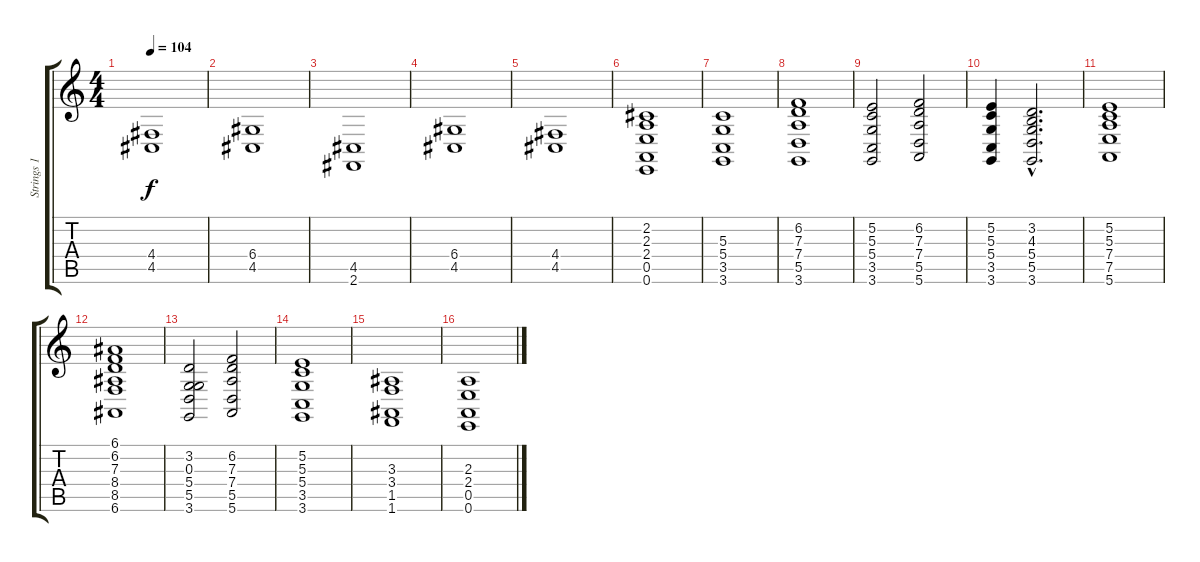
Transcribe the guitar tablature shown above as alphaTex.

\track ("Strings 1" "Strings 1") {instrument stringensemble1}
\staff {score tabs}
\tuning (E4 B3 G3 D3 A2 E2) {hide}
\ts (4 4)
\tempo 104
\clef g2
\ks c
(4.4 4.5).1{dy f} |
(6.4 4.5).1 |
(4.5 2.6).1 |
(6.4 4.5).1 |
(4.4 4.5).1 |
(2.2 2.3 2.4 0.5 0.6).1{volume 12} |
(5.3 5.4 3.5 3.6).1 |
(6.2 7.3 7.4 5.5 3.6).1 |
(5.2 5.3 5.4 3.5 3.6).2 (6.2 7.3 7.4 5.5 5.6).2 |
(5.2 5.3 5.4 3.5 3.6).4 (3.2{hac} 4.3{hac} 5.4{hac} 5.5{hac} 3.6{hac}).2{d} |
(5.2 5.3 7.4 7.5 5.6).1{volume 12} |
(6.1 6.2 7.3 8.4 8.5 6.6).1 |
(3.2 0.3 5.4 5.5 3.6).2 (6.2 7.3 7.4 5.5 5.6).2 |
(5.2 5.3 5.4 3.5 3.6).1 |
(3.3 3.4 1.5 1.6).1{volume 11} |
(2.3 2.4 0.5 0.6).1
